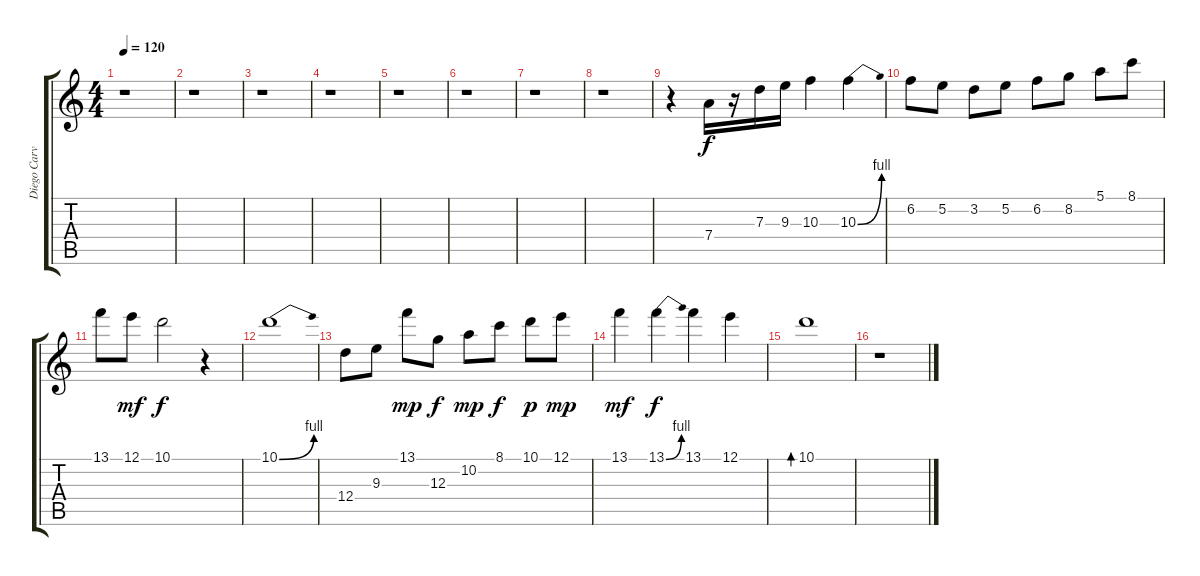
\track ("Diego Carvalho - Guitar" "Diego Carv") {instrument distortionguitar}
\staff {score tabs}
\tuning (E4 B3 G3 D3 A2 E2) {hide}
\ts (4 4)
\tempo 120
\clef g2
\ks c
r.1{dy f instrument distortionguitar} |
r.1 |
r.1 |
r.1 |
r.1 |
r.1 |
r.1 |
r.1 |
r.4 7.4.16 r.16 7.3.16 9.3.16 10.3.4 10.3{be (bend 0 0 60 4)}.4 |
6.2.8 5.2.8 3.2.8 5.2.8 6.2.8 8.2.8 5.1.8 8.1.8 |
13.1.8 12.1.8{dy mf} 10.1.2{dy f} r.4 |
10.1{be (bend 0 0 60 4)}.1 |
12.4.8 9.3.8 13.1.8{dy mp} 12.3.8{dy f} 10.2.8{dy mp} 8.1.8{dy f} 10.1.8{dy p} 12.1.8{dy mp} |
13.1.4{dy mf} 13.1{be (bend 0 0 60 4)}.4{dy f} 13.1.4 12.1.4 |
10.1.1{bd 480} |
r.1
